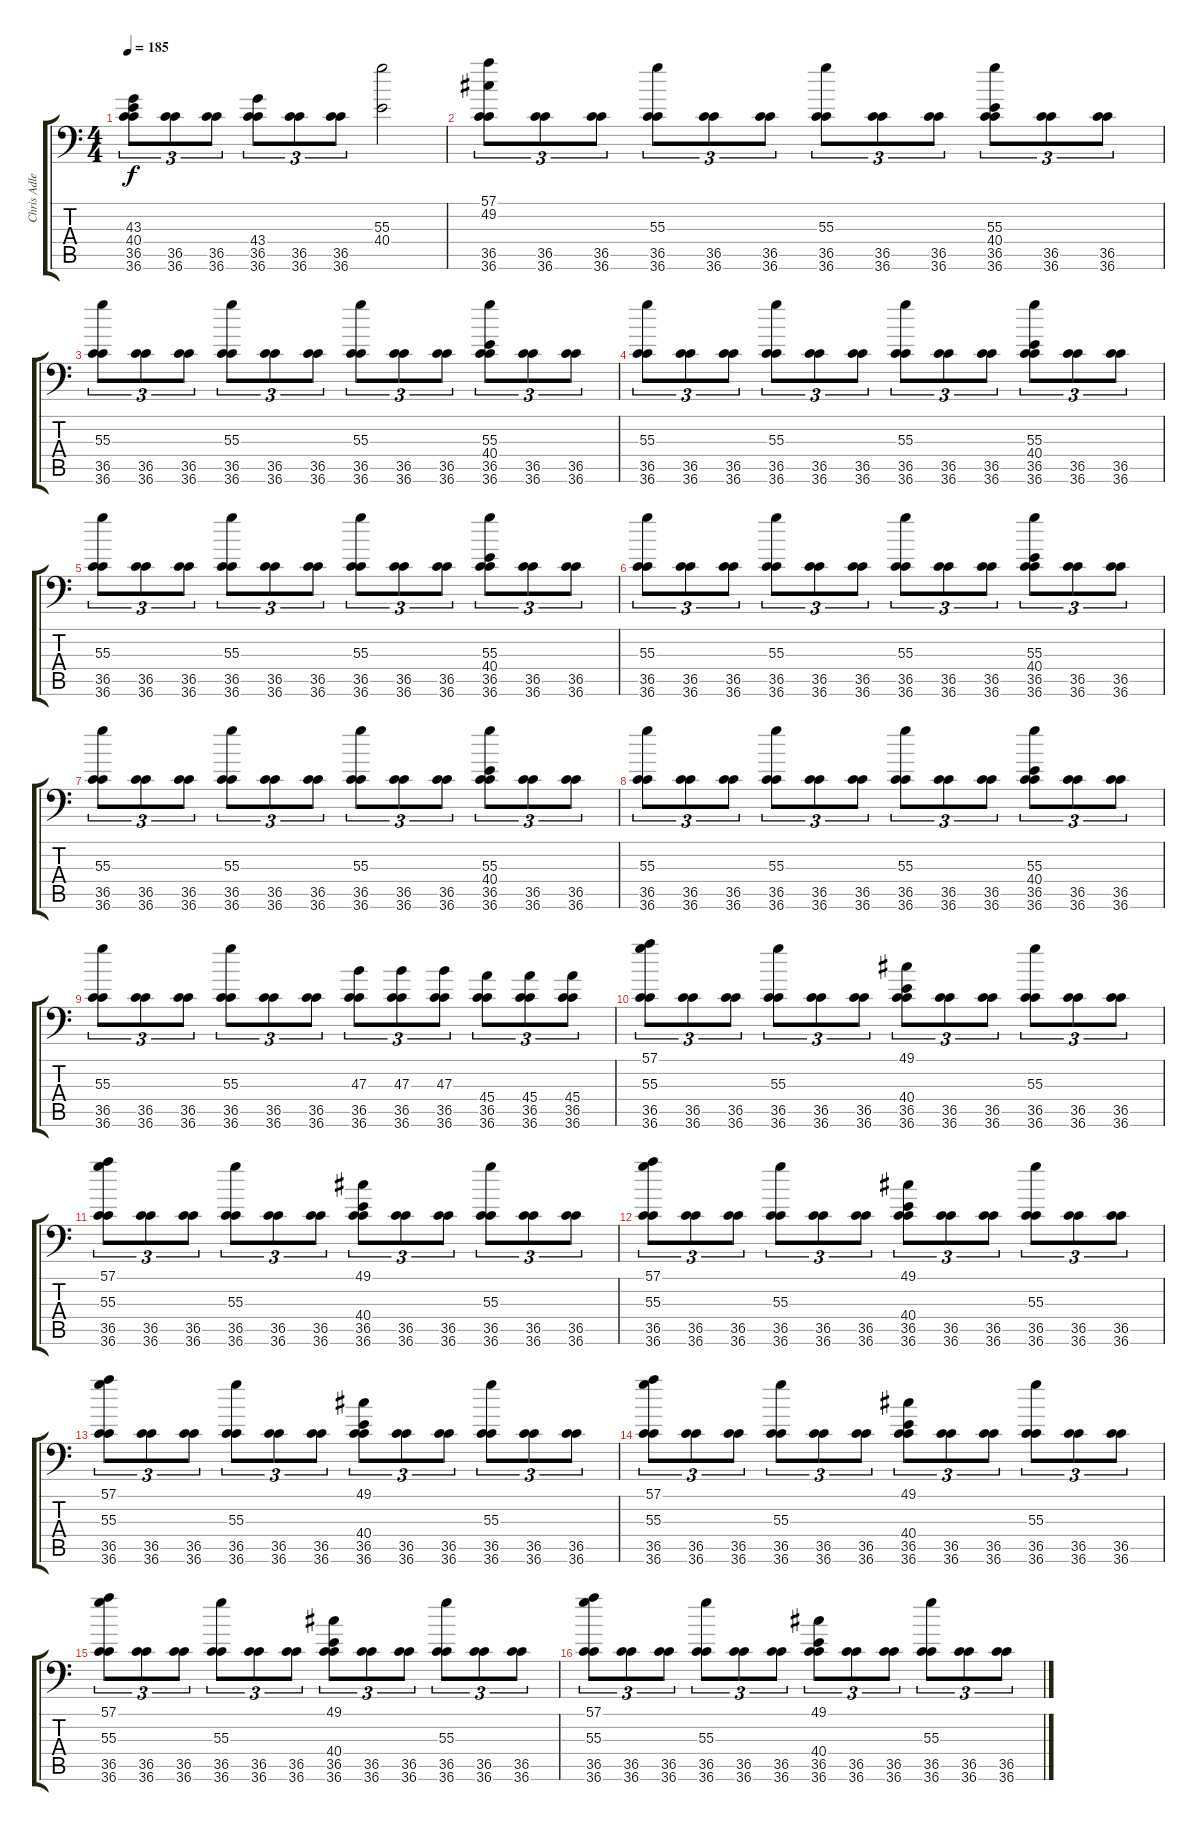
\track ("Chris Adler" "Chris Adle") {instrument acousticgrandpiano}
\staff {score tabs}
\tuning (C-1 C-1 C-1 C-1 C-1 C-1) {hide}
\ts (4 4)
\tempo 185
\clef f4
\ks c
(43.3 40.4 36.5 36.6).8{tu (3 2) dy f} (36.5 36.6).8{tu (3 2)} (36.5 36.6).8{tu (3 2)} (43.4 36.5 36.6).8{tu (3 2)} (36.5 36.6).8{tu (3 2)} (36.5 36.6).8{tu (3 2)} (55.3 40.4).2 |
(57.1 49.2 36.5 36.6).8{tu (3 2)} (36.5 36.6).8{tu (3 2)} (36.5 36.6).8{tu (3 2)} (55.3 36.5 36.6).8{tu (3 2)} (36.5 36.6).8{tu (3 2)} (36.5 36.6).8{tu (3 2)} (55.3 36.5 36.6).8{tu (3 2)} (36.5 36.6).8{tu (3 2)} (36.5 36.6).8{tu (3 2)} (55.3 40.4 36.5 36.6).8{tu (3 2)} (36.5 36.6).8{tu (3 2)} (36.5 36.6).8{tu (3 2)} |
(55.3 36.5 36.6).8{tu (3 2)} (36.5 36.6).8{tu (3 2)} (36.5 36.6).8{tu (3 2)} (55.3 36.5 36.6).8{tu (3 2)} (36.5 36.6).8{tu (3 2)} (36.5 36.6).8{tu (3 2)} (55.3 36.5 36.6).8{tu (3 2)} (36.5 36.6).8{tu (3 2)} (36.5 36.6).8{tu (3 2)} (55.3 40.4 36.5 36.6).8{tu (3 2)} (36.5 36.6).8{tu (3 2)} (36.5 36.6).8{tu (3 2)} |
(55.3 36.5 36.6).8{tu (3 2)} (36.5 36.6).8{tu (3 2)} (36.5 36.6).8{tu (3 2)} (55.3 36.5 36.6).8{tu (3 2)} (36.5 36.6).8{tu (3 2)} (36.5 36.6).8{tu (3 2)} (55.3 36.5 36.6).8{tu (3 2)} (36.5 36.6).8{tu (3 2)} (36.5 36.6).8{tu (3 2)} (55.3 40.4 36.5 36.6).8{tu (3 2)} (36.5 36.6).8{tu (3 2)} (36.5 36.6).8{tu (3 2)} |
(55.3 36.5 36.6).8{tu (3 2)} (36.5 36.6).8{tu (3 2)} (36.5 36.6).8{tu (3 2)} (55.3 36.5 36.6).8{tu (3 2)} (36.5 36.6).8{tu (3 2)} (36.5 36.6).8{tu (3 2)} (55.3 36.5 36.6).8{tu (3 2)} (36.5 36.6).8{tu (3 2)} (36.5 36.6).8{tu (3 2)} (55.3 40.4 36.5 36.6).8{tu (3 2)} (36.5 36.6).8{tu (3 2)} (36.5 36.6).8{tu (3 2)} |
(55.3 36.5 36.6).8{tu (3 2)} (36.5 36.6).8{tu (3 2)} (36.5 36.6).8{tu (3 2)} (55.3 36.5 36.6).8{tu (3 2)} (36.5 36.6).8{tu (3 2)} (36.5 36.6).8{tu (3 2)} (55.3 36.5 36.6).8{tu (3 2)} (36.5 36.6).8{tu (3 2)} (36.5 36.6).8{tu (3 2)} (55.3 40.4 36.5 36.6).8{tu (3 2)} (36.5 36.6).8{tu (3 2)} (36.5 36.6).8{tu (3 2)} |
(55.3 36.5 36.6).8{tu (3 2)} (36.5 36.6).8{tu (3 2)} (36.5 36.6).8{tu (3 2)} (55.3 36.5 36.6).8{tu (3 2)} (36.5 36.6).8{tu (3 2)} (36.5 36.6).8{tu (3 2)} (55.3 36.5 36.6).8{tu (3 2)} (36.5 36.6).8{tu (3 2)} (36.5 36.6).8{tu (3 2)} (55.3 40.4 36.5 36.6).8{tu (3 2)} (36.5 36.6).8{tu (3 2)} (36.5 36.6).8{tu (3 2)} |
(55.3 36.5 36.6).8{tu (3 2)} (36.5 36.6).8{tu (3 2)} (36.5 36.6).8{tu (3 2)} (55.3 36.5 36.6).8{tu (3 2)} (36.5 36.6).8{tu (3 2)} (36.5 36.6).8{tu (3 2)} (55.3 36.5 36.6).8{tu (3 2)} (36.5 36.6).8{tu (3 2)} (36.5 36.6).8{tu (3 2)} (55.3 40.4 36.5 36.6).8{tu (3 2)} (36.5 36.6).8{tu (3 2)} (36.5 36.6).8{tu (3 2)} |
(55.3 36.5 36.6).8{tu (3 2)} (36.5 36.6).8{tu (3 2)} (36.5 36.6).8{tu (3 2)} (55.3 36.5 36.6).8{tu (3 2)} (36.5 36.6).8{tu (3 2)} (36.5 36.6).8{tu (3 2)} (47.3 36.5 36.6).8{tu (3 2)} (47.3 36.5 36.6).8{tu (3 2)} (47.3 36.5 36.6).8{tu (3 2)} (45.4 36.5 36.6).8{tu (3 2)} (45.4 36.5 36.6).8{tu (3 2)} (45.4 36.5 36.6).8{tu (3 2)} |
(57.1 55.3 36.5 36.6).8{tu (3 2)} (36.5 36.6).8{tu (3 2)} (36.5 36.6).8{tu (3 2)} (55.3 36.5 36.6).8{tu (3 2)} (36.5 36.6).8{tu (3 2)} (36.5 36.6).8{tu (3 2)} (49.1 40.4 36.5 36.6).8{tu (3 2)} (36.5 36.6).8{tu (3 2)} (36.5 36.6).8{tu (3 2)} (55.3 36.5 36.6).8{tu (3 2)} (36.5 36.6).8{tu (3 2)} (36.5 36.6).8{tu (3 2)} |
(57.1 55.3 36.5 36.6).8{tu (3 2)} (36.5 36.6).8{tu (3 2)} (36.5 36.6).8{tu (3 2)} (55.3 36.5 36.6).8{tu (3 2)} (36.5 36.6).8{tu (3 2)} (36.5 36.6).8{tu (3 2)} (49.1 40.4 36.5 36.6).8{tu (3 2)} (36.5 36.6).8{tu (3 2)} (36.5 36.6).8{tu (3 2)} (55.3 36.5 36.6).8{tu (3 2)} (36.5 36.6).8{tu (3 2)} (36.5 36.6).8{tu (3 2)} |
(57.1 55.3 36.5 36.6).8{tu (3 2)} (36.5 36.6).8{tu (3 2)} (36.5 36.6).8{tu (3 2)} (55.3 36.5 36.6).8{tu (3 2)} (36.5 36.6).8{tu (3 2)} (36.5 36.6).8{tu (3 2)} (49.1 40.4 36.5 36.6).8{tu (3 2)} (36.5 36.6).8{tu (3 2)} (36.5 36.6).8{tu (3 2)} (55.3 36.5 36.6).8{tu (3 2)} (36.5 36.6).8{tu (3 2)} (36.5 36.6).8{tu (3 2)} |
(57.1 55.3 36.5 36.6).8{tu (3 2)} (36.5 36.6).8{tu (3 2)} (36.5 36.6).8{tu (3 2)} (55.3 36.5 36.6).8{tu (3 2)} (36.5 36.6).8{tu (3 2)} (36.5 36.6).8{tu (3 2)} (49.1 40.4 36.5 36.6).8{tu (3 2)} (36.5 36.6).8{tu (3 2)} (36.5 36.6).8{tu (3 2)} (55.3 36.5 36.6).8{tu (3 2)} (36.5 36.6).8{tu (3 2)} (36.5 36.6).8{tu (3 2)} |
(57.1 55.3 36.5 36.6).8{tu (3 2)} (36.5 36.6).8{tu (3 2)} (36.5 36.6).8{tu (3 2)} (55.3 36.5 36.6).8{tu (3 2)} (36.5 36.6).8{tu (3 2)} (36.5 36.6).8{tu (3 2)} (49.1 40.4 36.5 36.6).8{tu (3 2)} (36.5 36.6).8{tu (3 2)} (36.5 36.6).8{tu (3 2)} (55.3 36.5 36.6).8{tu (3 2)} (36.5 36.6).8{tu (3 2)} (36.5 36.6).8{tu (3 2)} |
(57.1 55.3 36.5 36.6).8{tu (3 2)} (36.5 36.6).8{tu (3 2)} (36.5 36.6).8{tu (3 2)} (55.3 36.5 36.6).8{tu (3 2)} (36.5 36.6).8{tu (3 2)} (36.5 36.6).8{tu (3 2)} (49.1 40.4 36.5 36.6).8{tu (3 2)} (36.5 36.6).8{tu (3 2)} (36.5 36.6).8{tu (3 2)} (55.3 36.5 36.6).8{tu (3 2)} (36.5 36.6).8{tu (3 2)} (36.5 36.6).8{tu (3 2)} |
(57.1 55.3 36.5 36.6).8{tu (3 2)} (36.5 36.6).8{tu (3 2)} (36.5 36.6).8{tu (3 2)} (55.3 36.5 36.6).8{tu (3 2)} (36.5 36.6).8{tu (3 2)} (36.5 36.6).8{tu (3 2)} (49.1 40.4 36.5 36.6).8{tu (3 2)} (36.5 36.6).8{tu (3 2)} (36.5 36.6).8{tu (3 2)} (55.3 36.5 36.6).8{tu (3 2)} (36.5 36.6).8{tu (3 2)} (36.5 36.6).8{tu (3 2)}
